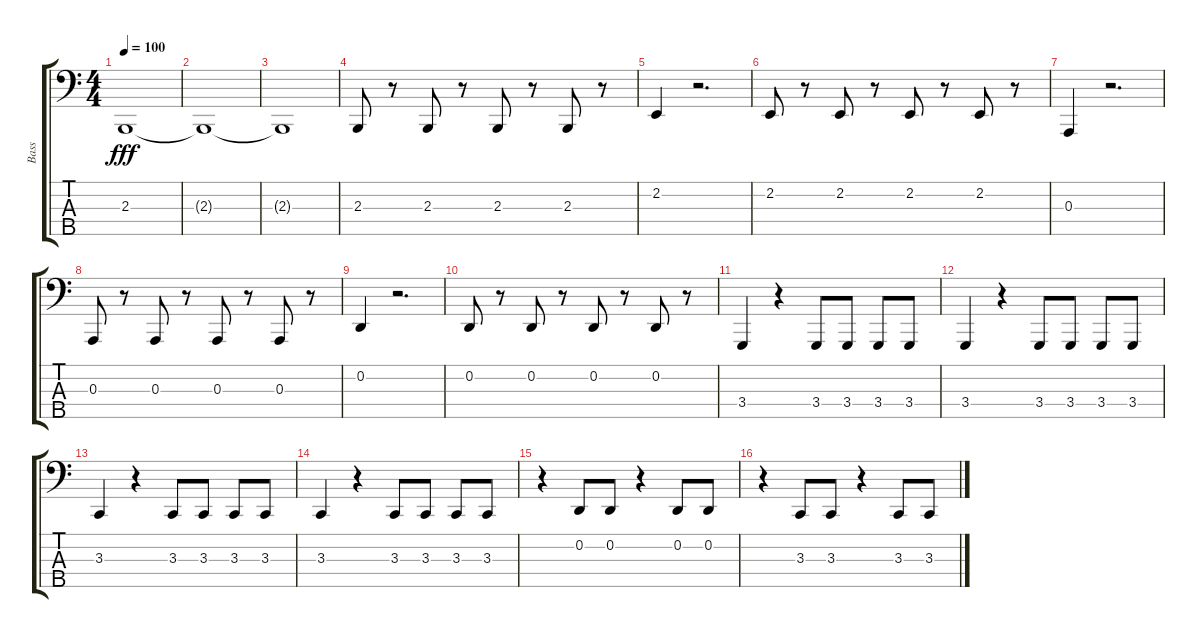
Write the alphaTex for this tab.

\track ("Bass" "Bass") {instrument stringensemble1}
\staff {score tabs}
\tuning (G2 D2 A1 E1 B0) {hide}
\ts (4 4)
\tempo 100
\clef f4
\ks c
2.3.1{dy fff} |
2.3{t}.1 |
2.3{t}.1 |
2.3.8 r.8 2.3.8 r.8 2.3.8 r.8 2.3.8 r.8 |
2.2.4 r.2{d} |
2.2.8 r.8 2.2.8 r.8 2.2.8 r.8 2.2.8 r.8 |
0.3.4 r.2{d} |
0.3.8 r.8 0.3.8 r.8 0.3.8 r.8 0.3.8 r.8 |
0.2.4 r.2{d} |
0.2.8 r.8 0.2.8 r.8 0.2.8 r.8 0.2.8 r.8 |
3.4.4 r.4 3.4.8 3.4.8 3.4.8 3.4.8 |
3.4.4 r.4 3.4.8 3.4.8 3.4.8 3.4.8 |
3.3.4 r.4 3.3.8 3.3.8 3.3.8 3.3.8 |
3.3.4 r.4 3.3.8 3.3.8 3.3.8 3.3.8 |
r.4 0.2.8 0.2.8 r.4 0.2.8 0.2.8 |
r.4 3.3.8 3.3.8 r.4 3.3.8 3.3.8
